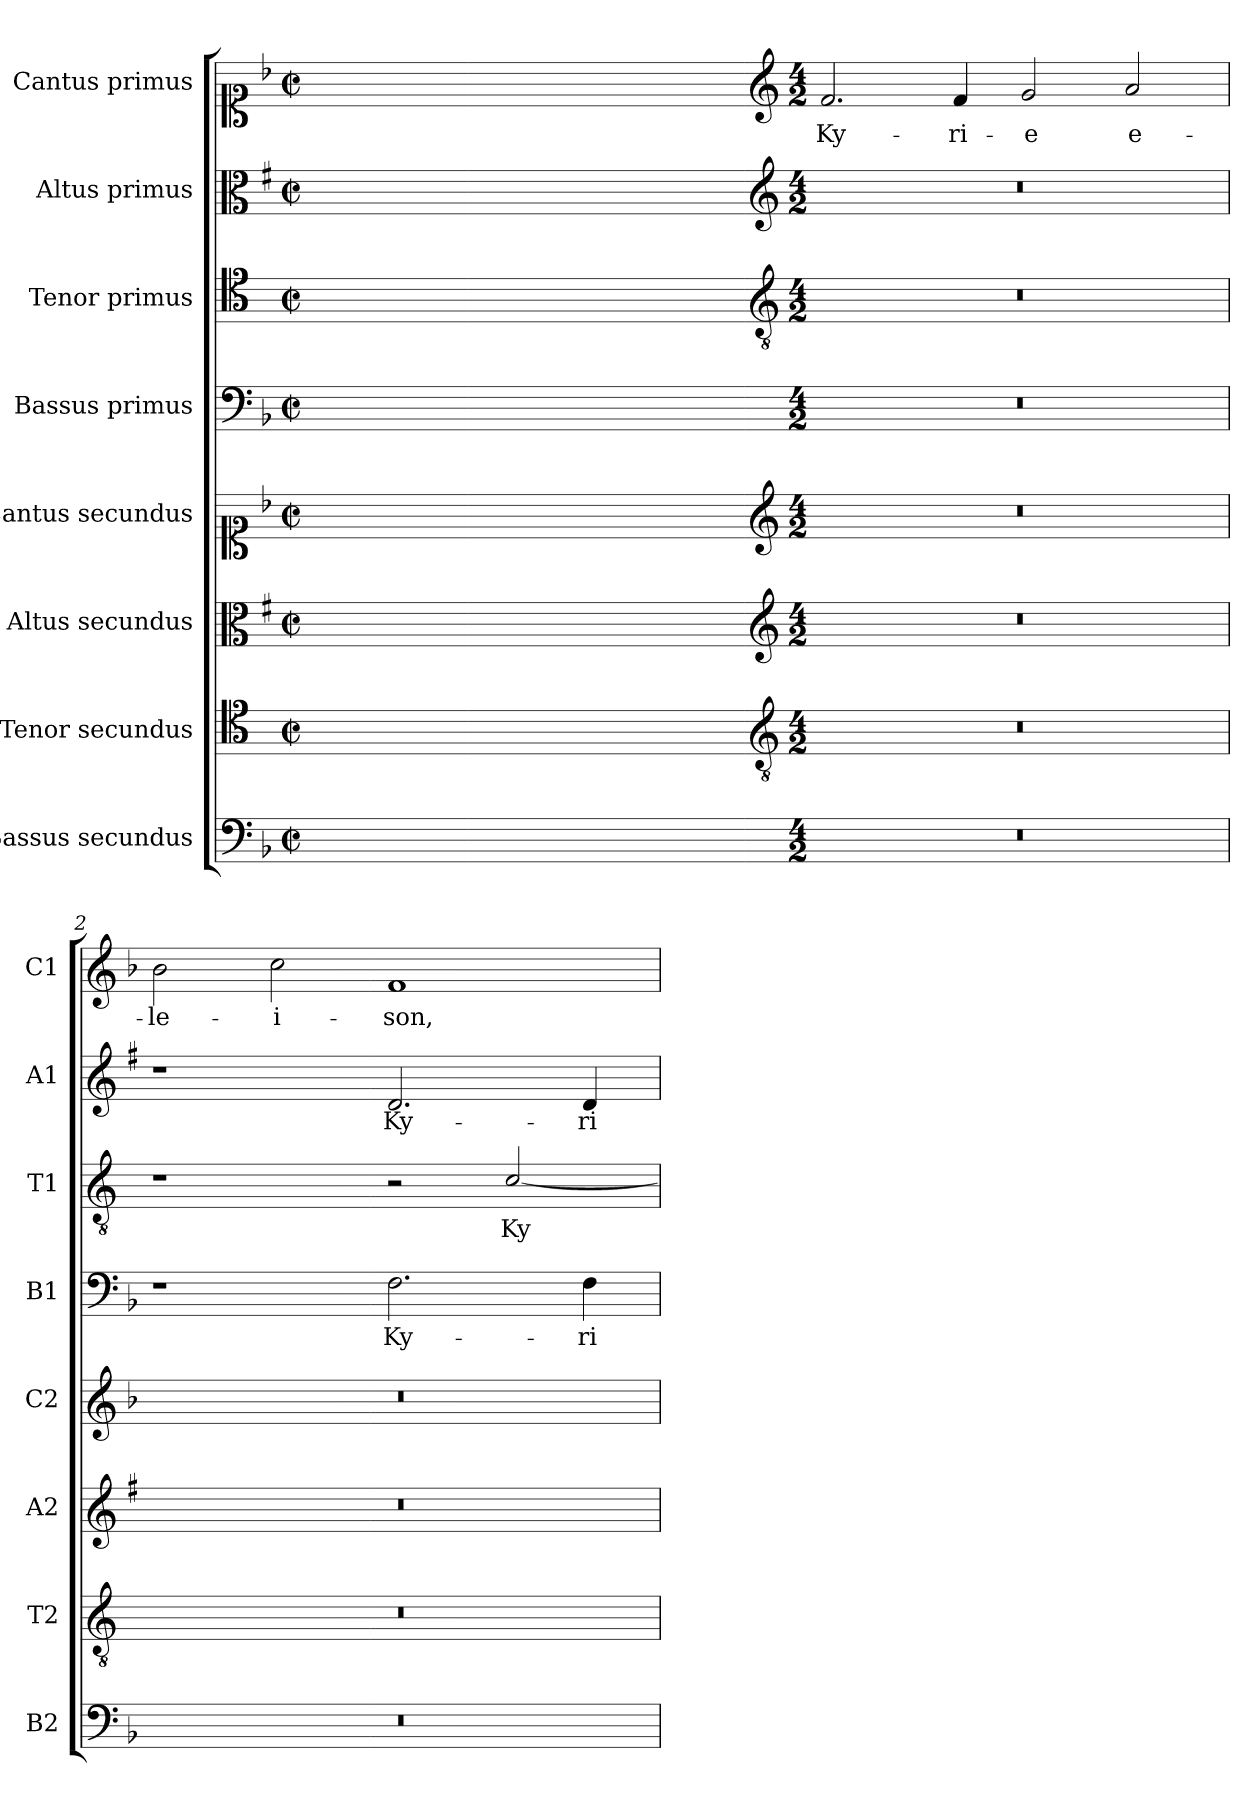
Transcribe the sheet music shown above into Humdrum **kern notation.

**kern	**kern	**kern	**kern	**kern	**text	**kern	**text	**kern	**text	**kern	**text
*part8	*part7	*part6	*part5	*part4	*part4	*part3	*part3	*part2	*part2	*part1	*part1
*staff8	*staff7	*staff6	*staff5	*staff4	*staff4	*staff3	*staff3	*staff2	*staff2	*staff1	*staff1
*I"Bassus secundus	*I"Tenor secundus	*I"Altus secundus	*I"Cantus secundus	*I"Bassus primus	*	*I"Tenor primus	*	*I"Altus primus	*	*I"Cantus primus	*
*I'B2	*I'T2	*I'A2	*I'C2	*I'B1	*	*I'T1	*	*I'A1	*	*I'C1	*
*clefF4	*clefC4	*clefC3	*clefC1	*clefF4	*	*clefC4	*	*clefC3	*	*clefC1	*
*	*ITrd4c7	*ITrd1c2	*	*	*	*ITrd4c7	*	*ITrd1c2	*	*	*
*k[b-]	*k[b-]	*k[b-]	*k[b-]	*k[b-]	*	*k[b-]	*	*k[b-]	*	*k[b-]	*
*F:	*F:	*F:	*F:	*F:	*	*F:	*	*F:	*	*F:	*
*M2/2	*M2/2	*M2/2	*M2/2	*M2/2	*	*M2/2	*	*M2/2	*	*M2/2	*
*met(c|)	*met(c|)	*met(c|)	*met(c|)	*met(c|)	*	*met(c|)	*	*met(c|)	*	*met(c|)	*
=	=	=	=	=	=	=	=	=	=	=	=
1ryy	1ryy	1ryy	1ryy	1ryy	.	1ryy	.	1ryy	.	1ryy	.
=1X-	=1X-	=1X-	=1X-	=1X-	=1X-	=1X-	=1X-	=1X-	=1X-	=1X-	=1X-
4ryy	4ryy	4ryy	4ryy	4ryy	.	4ryy	.	4ryy	.	4ryy	.
4ryy	4ryy	4ryy	4ryy	4ryy	.	4ryy	.	4ryy	.	4ryy	.
4ryy	4ryy	4ryy	4ryy	4ryy	.	4ryy	.	4ryy	.	4ryy	.
4ryy	4ryy	4ryy	4ryy	4ryy	.	4ryy	.	4ryy	.	4ryy	.
=1-	=1-	=1-	=1-	=1-	=1-	=1-	=1-	=1-	=1-	=1-	=1-
*	*clefGv2	*clefG2	*clefG2	*	*	*clefGv2	*	*clefG2	*	*clefG2	*
*M4/2	*M4/2	*M4/2	*M4/2	*M4/2	*	*M4/2	*	*M4/2	*	*M4/2	*
!	!	!	!	!	!	!	!	!	!	!	!LO:LY:b
0r	0r	0r	0r	0r	.	0r	.	0r	.	2.f/	Ky-
!	!	!	!	!	!	!	!	!	!	!	!LO:LY:b
.	.	.	.	.	.	.	.	.	.	4f/	-ri-
!	!	!	!	!	!	!	!	!	!	!	!LO:LY:b
.	.	.	.	.	.	.	.	.	.	2g/	-e
!	!	!	!	!	!	!	!	!	!	!	!LO:LY:b
.	.	.	.	.	.	.	.	.	.	2a/	e-
=2	=2	=2	=2	=2	=2	=2	=2	=2	=2	=2	=2
!	!	!	!	!	!	!	!	!	!	!	!LO:LY:b
0r	0r	0r	0r	1r	.	1r	.	1r	.	2b-\	-le-
!	!	!	!	!	!	!	!	!	!	!	!LO:LY:b
.	.	.	.	.	.	.	.	.	.	2cc\	-i-
!	!	!	!	!	!LO:LY:b	!	!	!	!LO:LY:b	!	!LO:LY:b
.	.	.	.	2.F\	Ky-	2r	.	2.c/	Ky-	1f	-son,
!	!	!	!	!	!	!	!LO:LY:b	!	!	!	!
.	.	.	.	.	.	[2F/	Ky-	.	.	.	.
!	!	!	!	!	!LO:LY:b	!	!	!	!LO:LY:b	!	!
.	.	.	.	4F\	-ri-	.	.	4c/	-ri-	.	.
=	=	=	=	=	=	=	=	=	=	=	=
*-	*-	*-	*-	*-	*-	*-	*-	*-	*-	*-	*-
